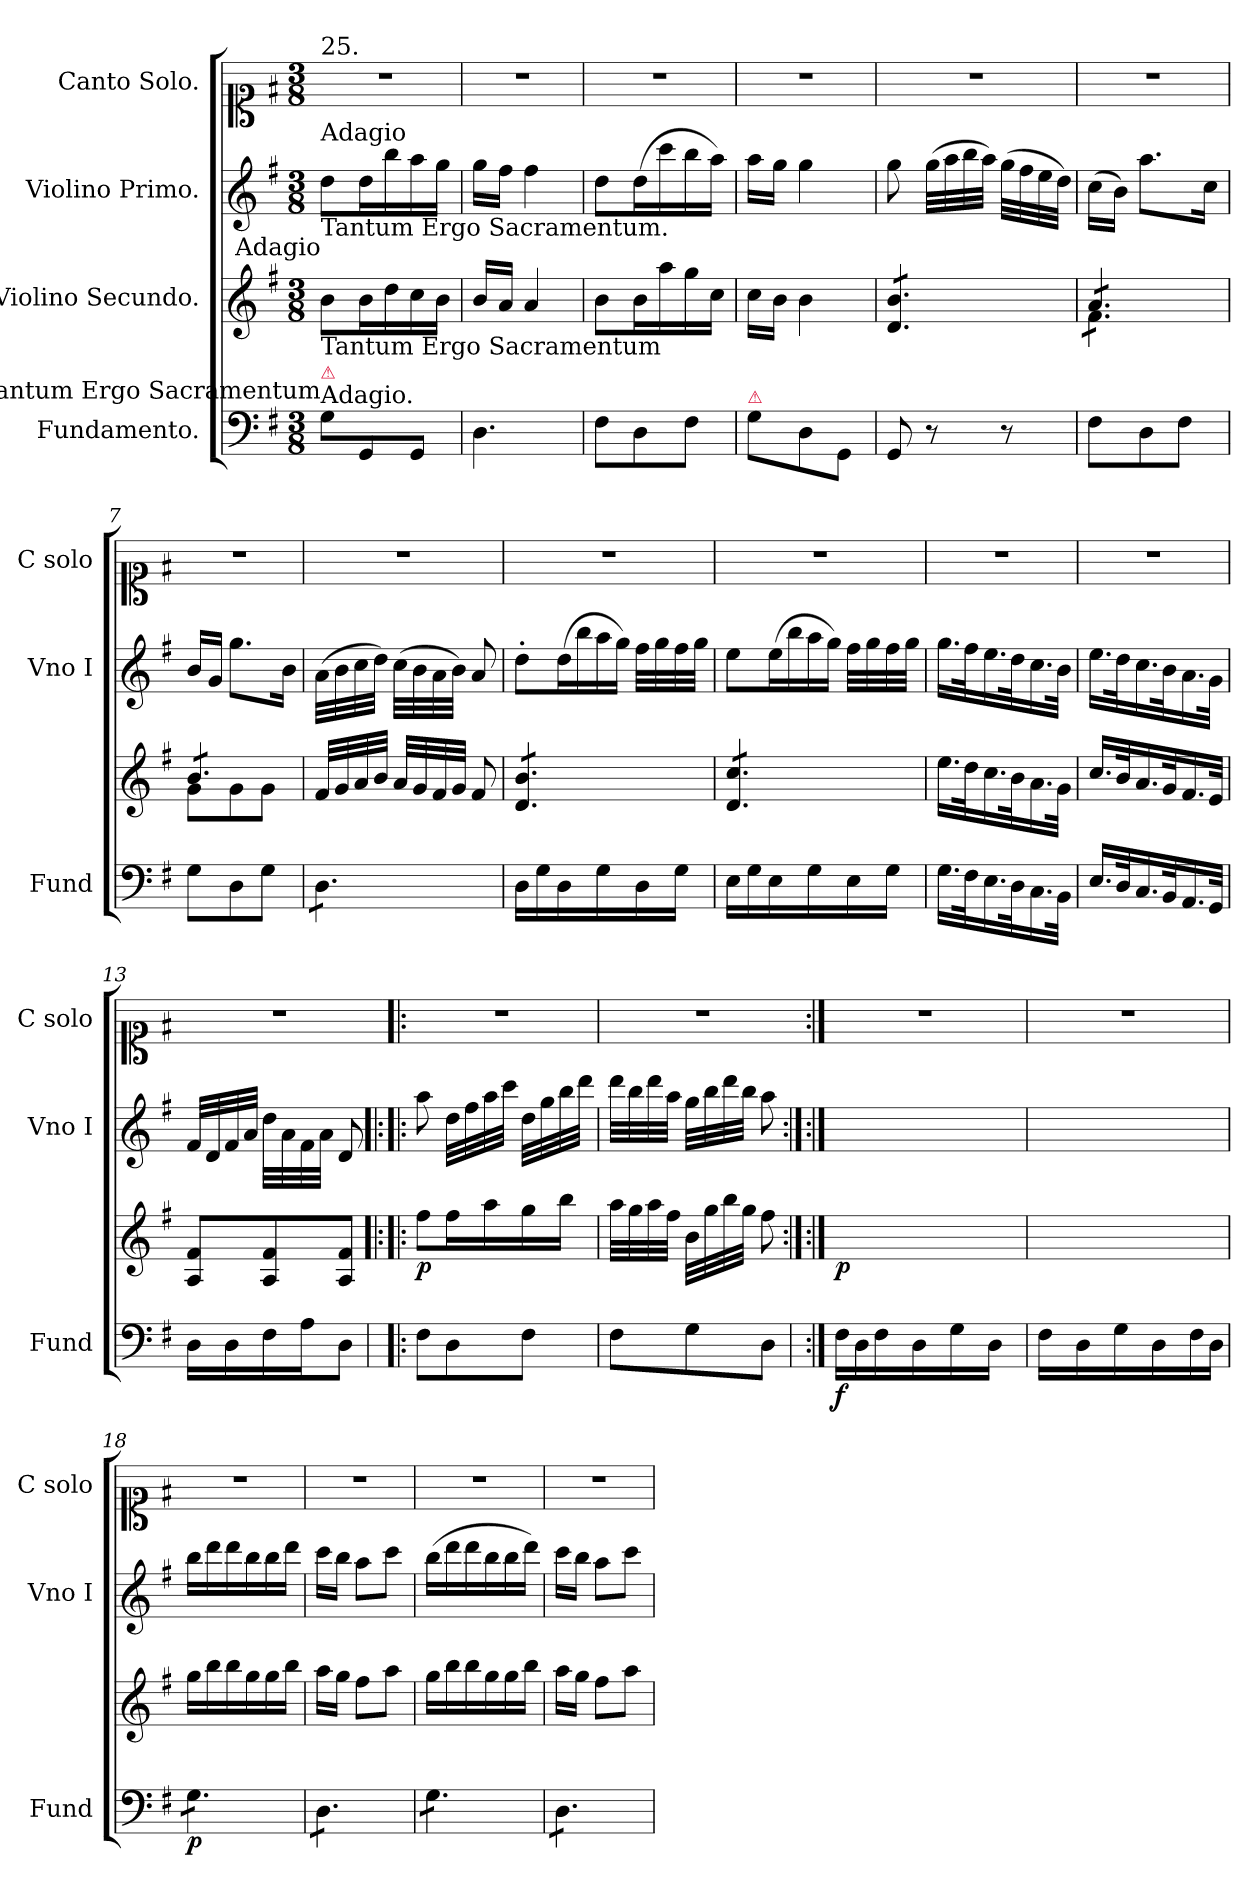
**kern	**dynam	**kern	**dynam	**kern	**kern
*part4	*part4	*part3	*part3	*part2	*part1
*staff4	*staff4	*staff3	*staff3	*staff2	*staff1
*I"Fundamento.	*	*I"Violino Secundo.	*	*I"Violino Primo.	*I"Canto Solo.
*I'Fund	*	*	*	*I'Vno I	*I'C solo
*clefF4	*	*clefG2	*	*clefG2	*clefC1
*k[f#]	*	*k[f#]	*	*k[f#]	*k[f#]
*G:	*	*G:	*	*G:	*G:
*M3/8	*	*M3/8	*	*M3/8	*M3/8
=1	=1	=1	=1	=1	=1
!	!	!	!	!	!LO:TX:a:t=25.
!	!	!	!	!LO:TX:a:t=Adagio	!
!	!	!	!	!LO:TX:b:t=Tantum Ergo Sacramentum.	!
!	!	!LO:TX:a:rj:t=Adagio	!	!	!
!	!	!LO:TX:b:t=Tantum Ergo Sacramentum	!	!	!
!LO:TX:a:rj:t=Tantum Ergo Sacramentum	!	!	!	!	!
!LO:TX:a:t=Adagio.	!	!	!	!	!
!LO:TX:a:color=crimson:t=⚠	!	!	!	!	!
8G\L	.	8b\L	.	8dd\L	4.r
8GG/	.	16b\L	.	16dd\L	.
.	.	16dd\	.	16bb\	.
8GG/J	.	16cc\	.	16aa\	.
.	.	16b\JJ	.	16gg\JJ	.
=2	=2	=2	=2	=2	=2
4.D\	.	16b/LL	.	16gg\LL	4.r
.	.	16a/JJ	.	16ff#\JJ	.
.	.	4a/	.	4ff#\	.
=3	=3	=3	=3	=3	=3
8F#\L	.	8b\L	.	8dd\L	4.r
8D\	.	16b\L	.	(16dd\L	.
.	.	16aa\	.	16ccc\	.
8F#\J	.	16gg\	.	16bb\	.
.	.	16cc\JJ	.	16aa\JJ)	.
=4	=4	=4	=4	=4	=4
!LO:TX:a:color=crimson:t=⚠	!	!	!	!	!
8G\L	.	16cc\LL	.	16aa\LL	4.r
.	.	16b\JJ	.	16gg\JJ	.
8D\	.	4b\	.	4gg\	.
8GG/J	.	.	.	.	.
=5	=5	=5	=5	=5	=5
*	*	*tremolo	*	*	*
8GG/	.	8d/ 8b/L	.	8gg\	4.r
8r	.	8d/ 8b/	.	(32gg\LLL	.
.	.	.	.	32aa\	.
.	.	.	.	32bb\	.
.	.	.	.	32aa\JJJ)	.
8r	.	8d/ 8b/J	.	(32gg\LLL	.
.	.	.	.	32ff#\	.
.	.	.	.	32ee\	.
.	.	.	.	32dd\JJJ)	.
=6	=6	=6	=6	=6	=6
*	*	*^	*	*	*
8F#\L	.	8a/L	8f#\L	.	(16cc\LL	4.r
.	.	.	.	.	16b\JJ)	.
8D\	.	8a/	8f#\	.	8.aa\L	.
8F#\J	.	8a/J	8f#\J	.	.	.
.	.	.	.	.	16cc\Jk	.
=7	=7	=7	=7	=7	=7	=7
8G\L	.	8b/L	8g\L	.	16b/LL	4.r
.	.	.	.	.	16g/JJ	.
8D\	.	8b/	8g\	.	8.gg\L	.
8G\J	.	8b/J	8g\J	.	.	.
*	*	*Xtremolo	*	*	*	*
.	.	.	.	.	16b\Jk	.
*	*	*v	*v	*	*	*
=8	=8	=8	=8	=8	=8
*tremolo	*	*	*	*	*
8D\L	.	32f#/LLL	.	(32a\LLL	4.r
.	.	32g/	.	32b\	.
.	.	32a/	.	32cc\	.
.	.	32b/JJJ	.	32dd\JJJ)	.
8D\	.	32a/LLL	.	(32cc\LLL	.
.	.	32g/	.	32b\	.
.	.	32f#/	.	32a\	.
.	.	32g/JJJ	.	32b\JJJ)	.
8D\J	.	8f#/	.	8a/	.
*Xtremolo	*	*	*	*	*
=9	=9	=9	=9	=9	=9
*	*	*tremolo	*	*	*
16D\LL	.	8d/ 8b/L	.	8dd'\L	4.r
16G\	.	.	.	.	.
!	!	!	!	!LO:N:vis=16	!
16D\	.	8d/ 8b/	.	(32dd\L	.
!	!	!	!	!LO:N:vis=16	!
.	.	.	.	32bb\	.
!	!	!	!	!LO:N:vis=16	!
16G\	.	.	.	32aa\	.
!	!	!	!	!LO:N:vis=16	!
.	.	.	.	32gg\JJ)	.
16D\	.	8d/ 8b/J	.	32ff#\LLL	.
.	.	.	.	32gg\	.
16G\JJ	.	.	.	32ff#\	.
.	.	.	.	32gg\JJJ	.
=10	=10	=10	=10	=10	=10
16E\LL	.	8d/ 8cc/L	.	8ee\L	4.r
16G\	.	.	.	.	.
!	!	!	!	!LO:N:vis=16	!
16E\	.	8d/ 8cc/	.	(32ee\L	.
!	!	!	!	!LO:N:vis=16	!
.	.	.	.	32bb\	.
!	!	!	!	!LO:N:vis=16	!
16G\	.	.	.	32aa\	.
!	!	!	!	!LO:N:vis=16	!
.	.	.	.	32gg\JJ)	.
16E\	.	8d/ 8cc/J	.	32ff#\LLL	.
*	*	*Xtremolo	*	*	*
.	.	.	.	32gg\	.
16G\JJ	.	.	.	32ff#\	.
.	.	.	.	32gg\JJJ	.
=11	=11	=11	=11	=11	=11
16.G\LL	.	16.ee\LL	.	16.gg\LL	4.r
32F#\K	.	32dd\K	.	32ff#\K	.
16.E\	.	16.cc\	.	16.ee\	.
32D\K	.	32b\K	.	32dd\K	.
16.C\	.	16.a\	.	16.cc\	.
32BB\JJk	.	32g\JJk	.	32b\JJk	.
=12	=12	=12	=12	=12	=12
16.E/LL	.	16.cc/LL	.	16.ee\LL	4.r
32D/K	.	32b/K	.	32dd\K	.
16.C/	.	16.a/	.	16.cc\	.
32BB/K	.	32g/K	.	32b\K	.
16.AA/	.	16.f#/	.	16.a\	.
32GG/JJk	.	32e/JJk	.	32g\JJk	.
=13	=13	=13	=13	=13	=13
16D\LL	.	8A/ 8f#/L	.	32f#/LLL	4.r
.	.	.	.	32d/	.
16D\	.	.	.	32f#/	.
.	.	.	.	32a/JJJ	.
16F#\	.	8A/ 8f#/	.	32dd\LLL	.
.	.	.	.	32a\	.
16A\J	.	.	.	32f#\	.
.	.	.	.	32a\JJJ	.
8D\J	.	8A/ 8f#/J	.	8d/	.
=14	=14	=14!|:	=14	=14!|:	=14
8F#\L	.	8ff#\L	p	8aa\	4.r
8D\	.	16ff#\L	.	32dd\LLL	.
.	.	.	.	32ff#\	.
.	.	16aa\	.	32aa\	.
.	.	.	.	32ccc\JJJ	.
8F#\J	.	16gg\	.	32dd\LLL	.
.	.	.	.	32gg\	.
.	.	16bb\JJ	.	32bb\	.
.	.	.	.	32ddd\JJJ	.
=15	=15	=15	=15	=15	=15
8F#\L	.	32aa\LLL	.	32ddd\LLL	4.r
.	.	32gg\	.	32bb\	.
.	.	32aa\	.	32ddd\	.
.	.	32ff#\JJJ	.	32aa\JJJ	.
8G\	.	32b\LLL	.	32gg\LLL	.
.	.	32gg\	.	32bb\	.
.	.	32bb\	.	32ddd\	.
.	.	32gg\JJJ	.	32bb\JJJ	.
8D\J	.	8ff#\	.	8aa\	.
=16	=16	=16:|!	=16	=16:|!	=16
16F#\LL	f	8ff#\Lyy	p	8aa\yy	4.r
16D\	.	.	.	.	.
16F#\	.	16ff#\Lyy	.	32dd\LLLyy	.
.	.	.	.	32ff#\yy	.
16D\	.	16aa\yy	.	32aa\yy	.
.	.	.	.	32ccc\JJJyy	.
16G\	.	16gg\yy	.	32dd\LLLyy	.
.	.	.	.	32gg\yy	.
16D\JJ	.	16bb\JJyy	.	32bb\yy	.
.	.	.	.	32ddd\JJJyy	.
=17	=17	=17	=17	=17	=17
16F#\LL	.	32aa\LLLyy	.	32ddd\LLLyy	4.r
.	.	32gg\yy	.	32bb\yy	.
16D\	.	32aa\yy	.	32ddd\yy	.
.	.	32ff#\JJJyy	.	32aa\JJJyy	.
16G\	.	32b\LLLyy	.	32gg\LLLyy	.
.	.	32gg\yy	.	32bb\yy	.
16D\	.	32bb\yy	.	32ddd\yy	.
.	.	32gg\JJJyy	.	32bb\JJJyy	.
16F#\	.	8ff#\yy	.	8aa\yy	.
16D\JJ	.	.	.	.	.
=18	=18	=18	=18	=18	=18
*tremolo	*	*	*	*	*
8G\L	p	16gg\LL	.	16bb\LL	4.r
.	.	16bb\	.	16ddd\	.
8G\	.	16bb\	.	16ddd\	.
.	.	16gg\	.	16bb\	.
8G\J	.	16gg\	.	16bb\	.
.	.	16bb\JJ	.	16ddd\JJ	.
=19	=19	=19	=19	=19	=19
8D\L	.	16aa\LL	.	16ccc\LL	4.r
.	.	16gg\JJ	.	16bb\JJ	.
8D\	.	8ff#\L	.	8aa\L	.
8D\J	.	8aa\J	.	8ccc\J	.
=20	=20	=20	=20	=20	=20
8G\L	.	16gg\LL	.	(16bb\LL	4.r
.	.	16bb\	.	16ddd\	.
8G\	.	16bb\	.	16ddd\	.
.	.	16gg\	.	16bb\	.
8G\J	.	16gg\	.	16bb\	.
.	.	16bb\JJ	.	16ddd\JJ)	.
=21	=21	=21	=21	=21	=21
8D\L	.	16aa\LL	.	16ccc\LL	4.r
.	.	16gg\JJ	.	16bb\JJ	.
8D\	.	8ff#\L	.	8aa\L	.
8D\J	.	8aa\J	.	8ccc\J	.
*Xtremolo	*	*	*	*	*
=	=	=	=	=	=
*-	*-	*-	*-	*-	*-
